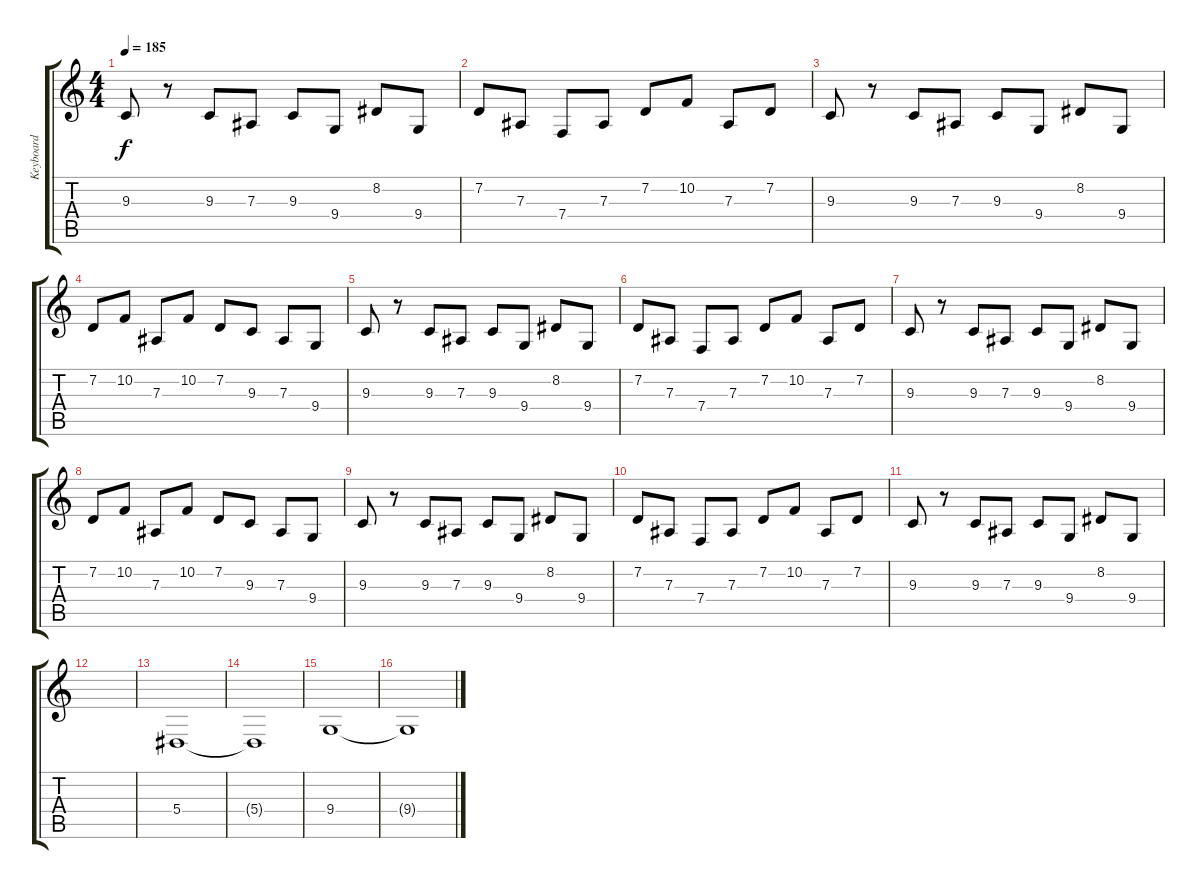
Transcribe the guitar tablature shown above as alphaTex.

\track ("Keyboard" "Keyboard") {instrument stringensemble1}
\staff {score tabs}
\tuning (C4 G3 Eb3 Bb2 F2 C2) {hide}
\ts (4 4)
\tempo 185
\clef g2
\ks c
9.3.8{dy f} r.8 9.3.8 7.3.8 9.3.8 9.4.8 8.2.8 9.4.8 |
7.2.8 7.3.8 7.4.8 7.3.8 7.2.8 10.2.8 7.3.8 7.2.8 |
9.3.8 r.8 9.3.8 7.3.8 9.3.8 9.4.8 8.2.8 9.4.8 |
7.2.8 10.2.8 7.3.8 10.2.8 7.2.8 9.3.8 7.3.8 9.4.8 |
9.3.8 r.8 9.3.8 7.3.8 9.3.8 9.4.8 8.2.8 9.4.8 |
7.2.8 7.3.8 7.4.8 7.3.8 7.2.8 10.2.8 7.3.8 7.2.8 |
9.3.8 r.8 9.3.8 7.3.8 9.3.8 9.4.8 8.2.8 9.4.8 |
7.2.8 10.2.8 7.3.8 10.2.8 7.2.8 9.3.8 7.3.8 9.4.8 |
9.3.8 r.8 9.3.8 7.3.8 9.3.8 9.4.8 8.2.8 9.4.8 |
7.2.8 7.3.8 7.4.8 7.3.8 7.2.8 10.2.8 7.3.8 7.2.8 |
9.3.8 r.8 9.3.8 7.3.8 9.3.8 9.4.8 8.2.8 9.4.8 |
|
5.4.1 |
5.4{t}.1 |
9.4.1 |
9.4{t}.1
